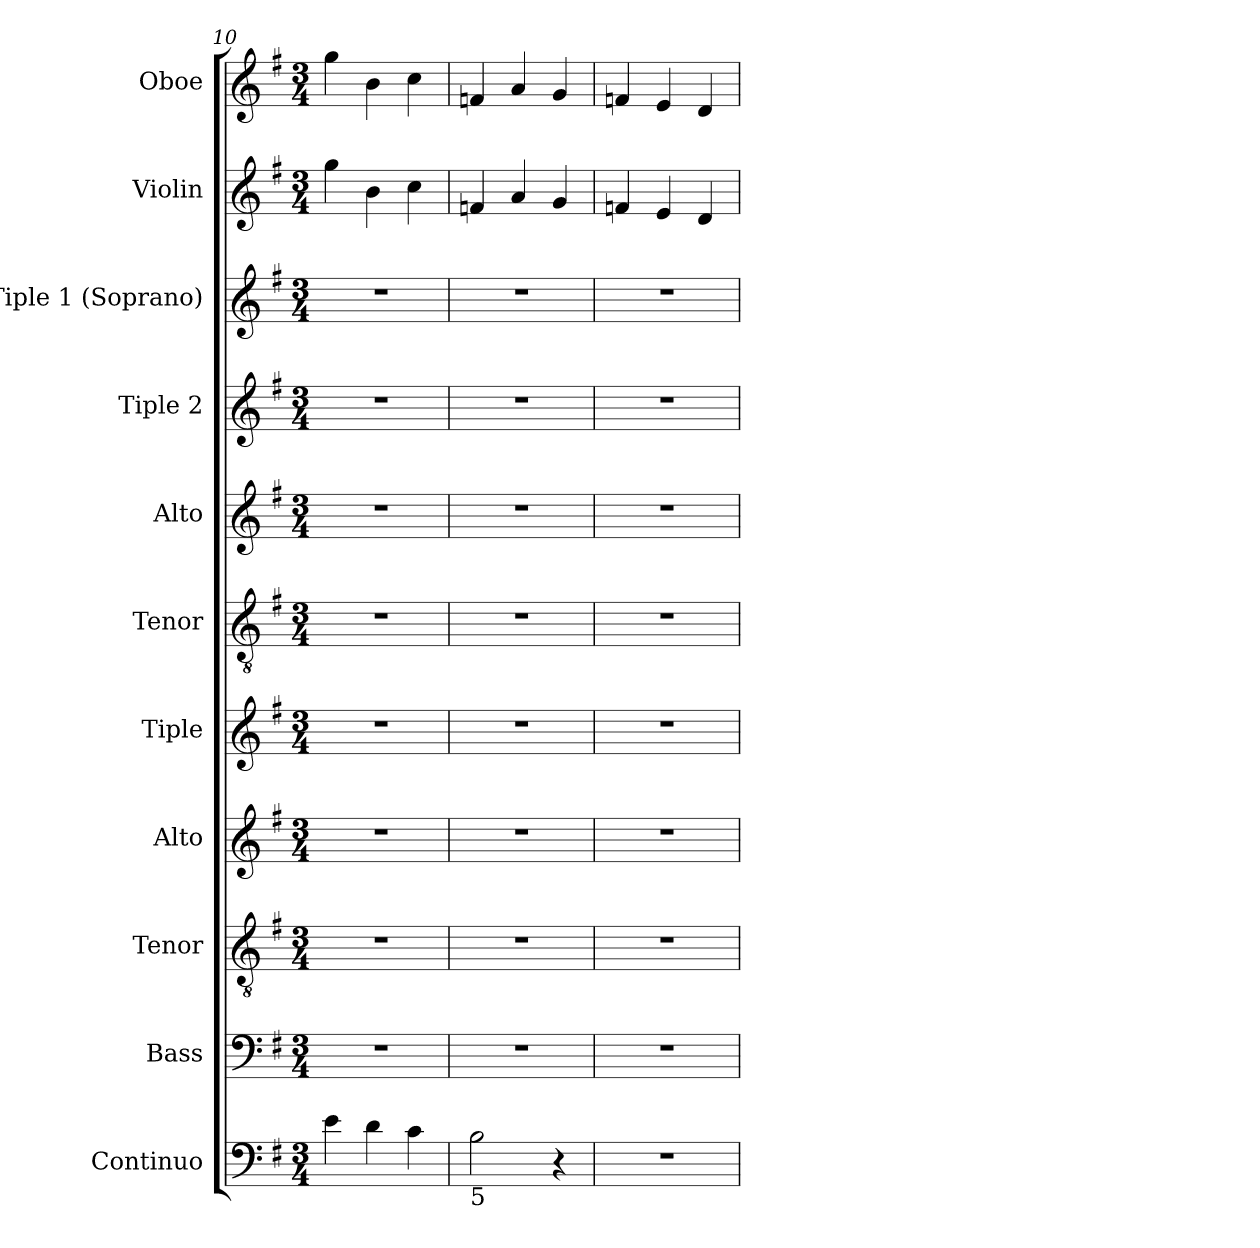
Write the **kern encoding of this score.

**kern	**kern	**kern	**kern	**kern	**kern	**kern	**kern	**kern	**kern	**kern
*part11	*part10	*part9	*part8	*part7	*part6	*part5	*part4	*part3	*part2	*part1
*staff11	*staff10	*staff9	*staff8	*staff7	*staff6	*staff5	*staff4	*staff3	*staff2	*staff1
*I"Continuo	*I"Bass	*I"Tenor	*I"Alto	*I"Tiple	*I"Tenor	*I"Alto	*I"Tiple 2	*I"Tiple 1 (Soprano)	*I"Violin	*I"Oboe
*I'Cont.	*I'B.	*I'T.	*I'A.	*	*I'T.	*I'A.	*	*I'S1.	*I'Vln.	*I'Ob.
*clefF4	*clefF4	*clefGv2	*clefG2	*clefG2	*clefGv2	*clefG2	*clefG2	*clefG2	*clefG2	*clefG2
*	*	*ITrd7c12	*	*	*ITrd7c12	*	*	*	*	*
*k[f#]	*k[f#]	*k[f#]	*k[f#]	*k[f#]	*k[f#]	*k[f#]	*k[f#]	*k[f#]	*k[f#]	*k[f#]
*G:	*G:	*G:	*G:	*G:	*G:	*G:	*G:	*G:	*G:	*G:
*M3/4	*M3/4	*M3/4	*M3/4	*M3/4	*M3/4	*M3/4	*M3/4	*M3/4	*M3/4	*M3/4
=10	=10	=10	=10	=10	=10	=10	=10	=10	=10	=10
!	!LO:N:vis=1	!LO:N:vis=1	!LO:N:vis=1	!LO:N:vis=1	!LO:N:vis=1	!LO:N:vis=1	!LO:N:vis=1	!LO:N:vis=1	!	!
4ei\	2.r	2.r	2.r	2.r	2.r	2.r	2.r	2.r	4ggi\	4ggi\
4di\	.	.	.	.	.	.	.	.	4bi\	4bi\
4ci\	.	.	.	.	.	.	.	.	4cci\	4cci\
=11	=11	=11	=11	=11	=11	=11	=11	=11	=11	=11
!LO:TX:b:t=5	!	!	!	!	!	!	!	!	!	!
!	!LO:N:vis=1	!LO:N:vis=1	!LO:N:vis=1	!LO:N:vis=1	!LO:N:vis=1	!LO:N:vis=1	!LO:N:vis=1	!LO:N:vis=1	!	!
2Bi\	2.r	2.r	2.r	2.r	2.r	2.r	2.r	2.r	4fni/	4fni/
.	.	.	.	.	.	.	.	.	4ai/	4ai/
4r	.	.	.	.	.	.	.	.	4gi/	4gi/
=12	=12	=12	=12	=12	=12	=12	=12	=12	=12	=12
!LO:N:vis=1	!LO:N:vis=1	!LO:N:vis=1	!LO:N:vis=1	!LO:N:vis=1	!LO:N:vis=1	!LO:N:vis=1	!LO:N:vis=1	!LO:N:vis=1	!	!
2.r	2.r	2.r	2.r	2.r	2.r	2.r	2.r	2.r	4fni/	4fni/
.	.	.	.	.	.	.	.	.	4ei/	4ei/
.	.	.	.	.	.	.	.	.	4di/	4di/
=	=	=	=	=	=	=	=	=	=	=
*-	*-	*-	*-	*-	*-	*-	*-	*-	*-	*-
